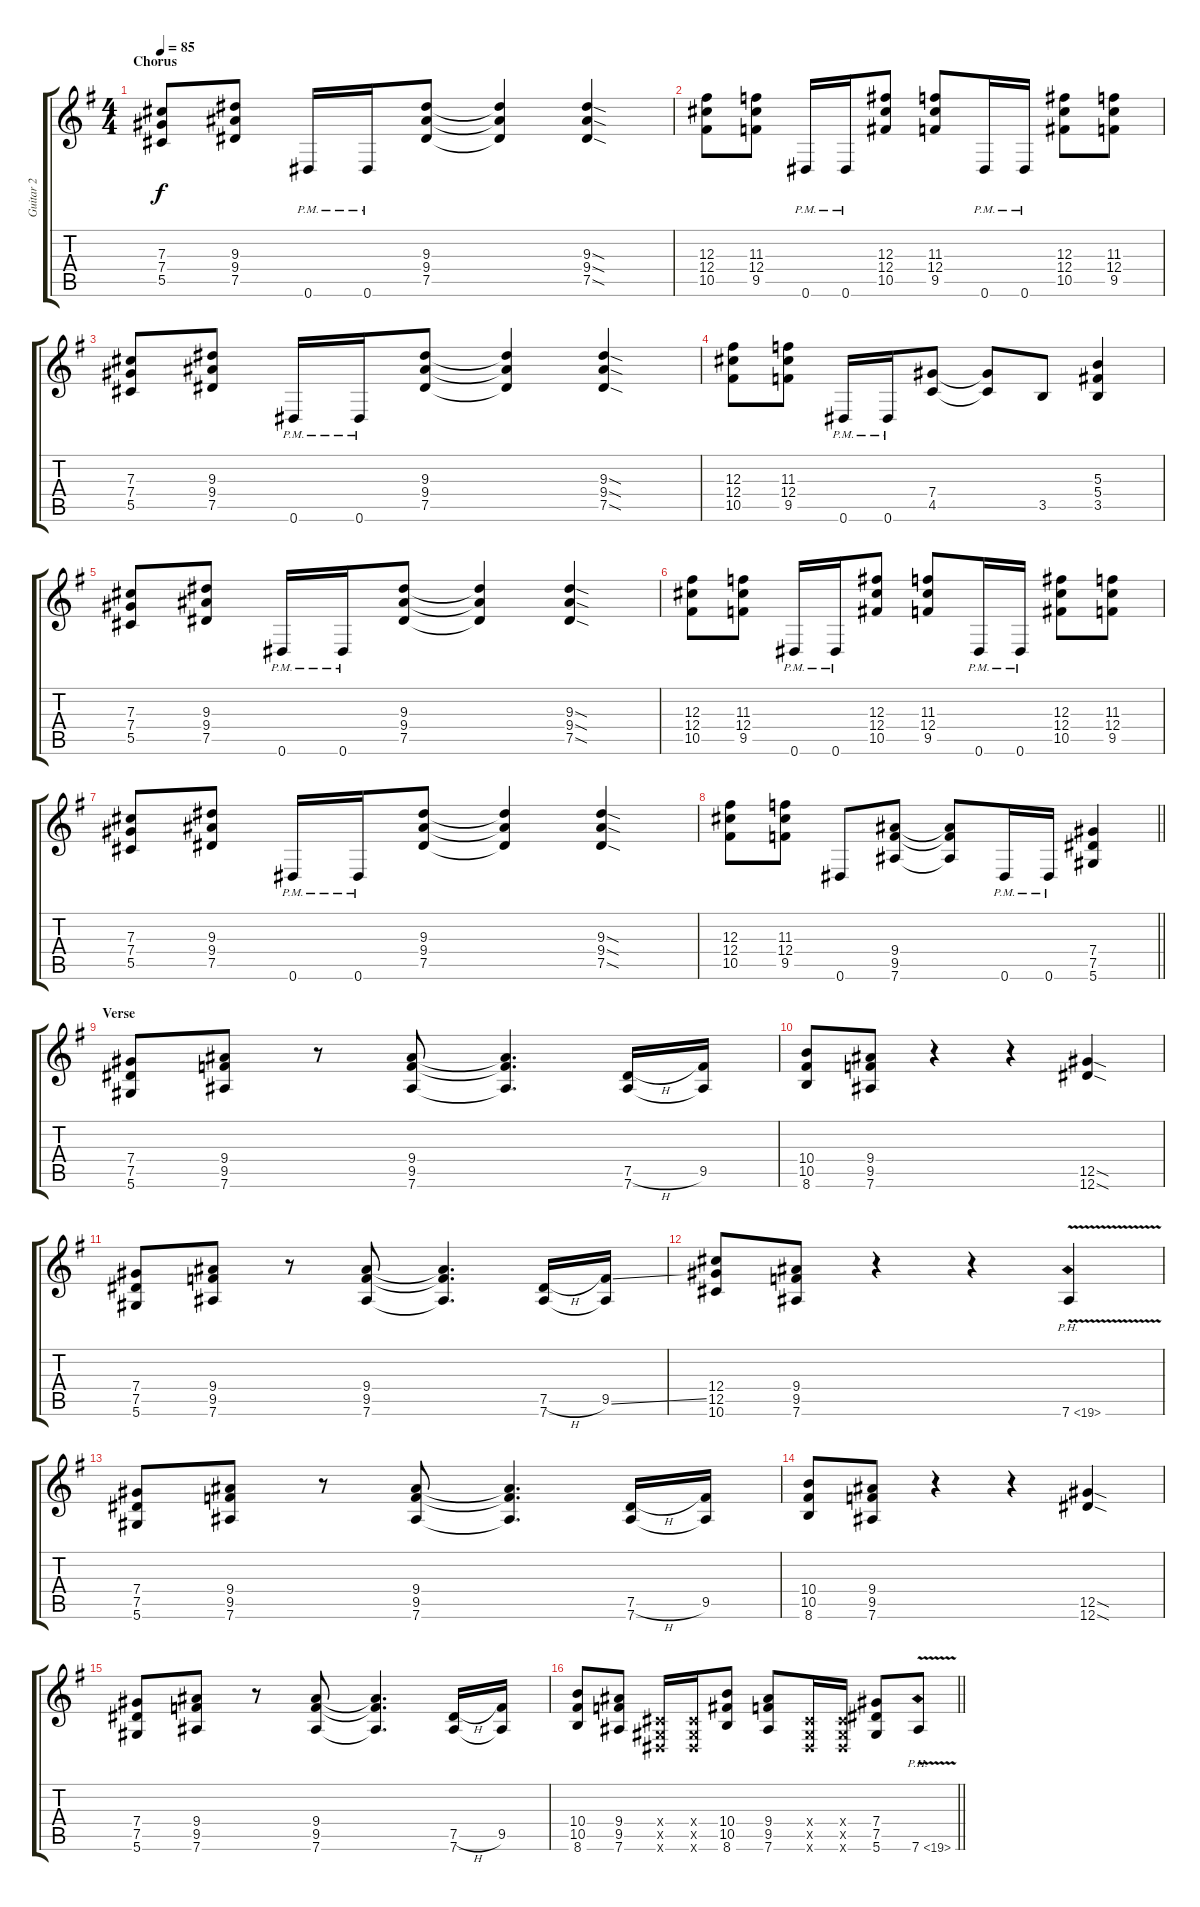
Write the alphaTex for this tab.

\track ("Guitar 2" "Guitar 2") {instrument overdrivenguitar}
\staff {score tabs}
\tuning (Eb4 Bb3 Gb3 Db3 Ab2 Eb2) {hide}
\ts (4 4)
\section ("" "Chorus")
\tempo 85
\clef g2
\ks g
(7.3 7.4 5.5).8{dy f} (9.3 9.4 7.5).8 0.6{pm}.16 0.6{pm}.16 (9.3 9.4 7.5).8 (9.3{t} 9.4{t} 7.5{t}).4 (9.3{sod} 9.4{sod} 7.5{sod}).4 |
(12.3 12.4 10.5).8 (11.3 12.4 9.5).8 0.6{pm}.16 0.6{pm}.16 (12.3 12.4 10.5).8 (11.3 12.4 9.5).8 0.6{pm}.16 0.6{pm}.16 (12.3 12.4 10.5).8 (11.3 12.4 9.5).8 |
(7.3 7.4 5.5).8 (9.3 9.4 7.5).8 0.6{pm}.16 0.6{pm}.16 (9.3 9.4 7.5).8 (9.3{t} 9.4{t} 7.5{t}).4 (9.3{sod} 9.4{sod} 7.5{sod}).4 |
(12.3 12.4 10.5).8 (11.3 12.4 9.5).8 0.6{pm}.16 0.6{pm}.16 (7.4 4.5).8 (7.4{t} 4.5{t}).8 3.5.8 (5.3 5.4 3.5).4 |
(7.3 7.4 5.5).8 (9.3 9.4 7.5).8 0.6{pm}.16 0.6{pm}.16 (9.3 9.4 7.5).8 (9.3{t} 9.4{t} 7.5{t}).4 (9.3{sod} 9.4{sod} 7.5{sod}).4 |
(12.3 12.4 10.5).8 (11.3 12.4 9.5).8 0.6{pm}.16 0.6{pm}.16 (12.3 12.4 10.5).8 (11.3 12.4 9.5).8 0.6{pm}.16 0.6{pm}.16 (12.3 12.4 10.5).8 (11.3 12.4 9.5).8 |
(7.3 7.4 5.5).8 (9.3 9.4 7.5).8 0.6{pm}.16 0.6{pm}.16 (9.3 9.4 7.5).8 (9.3{t} 9.4{t} 7.5{t}).4 (9.3{sod} 9.4{sod} 7.5{sod}).4 |
\barLineRight lightlight
(12.3 12.4 10.5).8 (11.3 12.4 9.5).8 0.6.8 (9.4 9.5 7.6).8 (9.4{t} 9.5{t} 7.6{t}).8 0.6{pm}.16 0.6{pm}.16 (7.4 7.5 5.6).4 |
\section ("" "Verse")
(7.4 7.5 5.6).8 (9.4 9.5 7.6).8 r.8 (9.4 9.5 7.6).8 (9.4{t} 9.5{t} 7.6{t}).4{d} (7.5{h} 7.6).16 (9.5 7.6{t}).16 |
(10.4 10.5 8.6).8 (9.4 9.5 7.6).8 r.4 r.4 (12.5{sod} 12.6{sod}).4 |
(7.4 7.5 5.6).8 (9.4 9.5 7.6).8 r.8 (9.4 9.5 7.6).8 (9.4{t} 9.5{t} 7.6{t}).4{d} (7.5{h} 7.6).16 (9.5{ss} 7.6{t}).16 |
(12.4 12.5 10.6).8 (9.4 9.5 7.6).8 r.4 r.4 7.6{ph 12 v}.4 |
(7.4 7.5 5.6).8 (9.4 9.5 7.6).8 r.8 (9.4 9.5 7.6).8 (9.4{t} 9.5{t} 7.6{t}).4{d} (7.5{h} 7.6).16 (9.5 7.6{t}).16 |
(10.4 10.5 8.6).8 (9.4 9.5 7.6).8 r.4 r.4 (12.5{sod} 12.6{sod}).4 |
(7.4 7.5 5.6).8 (9.4 9.5 7.6).8 r.8 (9.4 9.5 7.6).8 (9.4{t} 9.5{t} 7.6{t}).4{d} (7.5{h} 7.6).16 (9.5 7.6{t}).16 |
\barLineRight lightlight
(10.4 10.5 8.6).8 (9.4 9.5 7.6).8 (0.4{x} 0.5{x} 0.6{x}).16 (0.4{x} 0.5{x} 0.6{x}).16 (10.4 10.5 8.6).8 (9.4 9.5 7.6).8 (0.4{x} 0.5{x} 0.6{x}).16 (0.4{x} 0.5{x} 0.6{x}).16 (7.4 7.5 5.6).8 7.6{ph 12 v}.8
